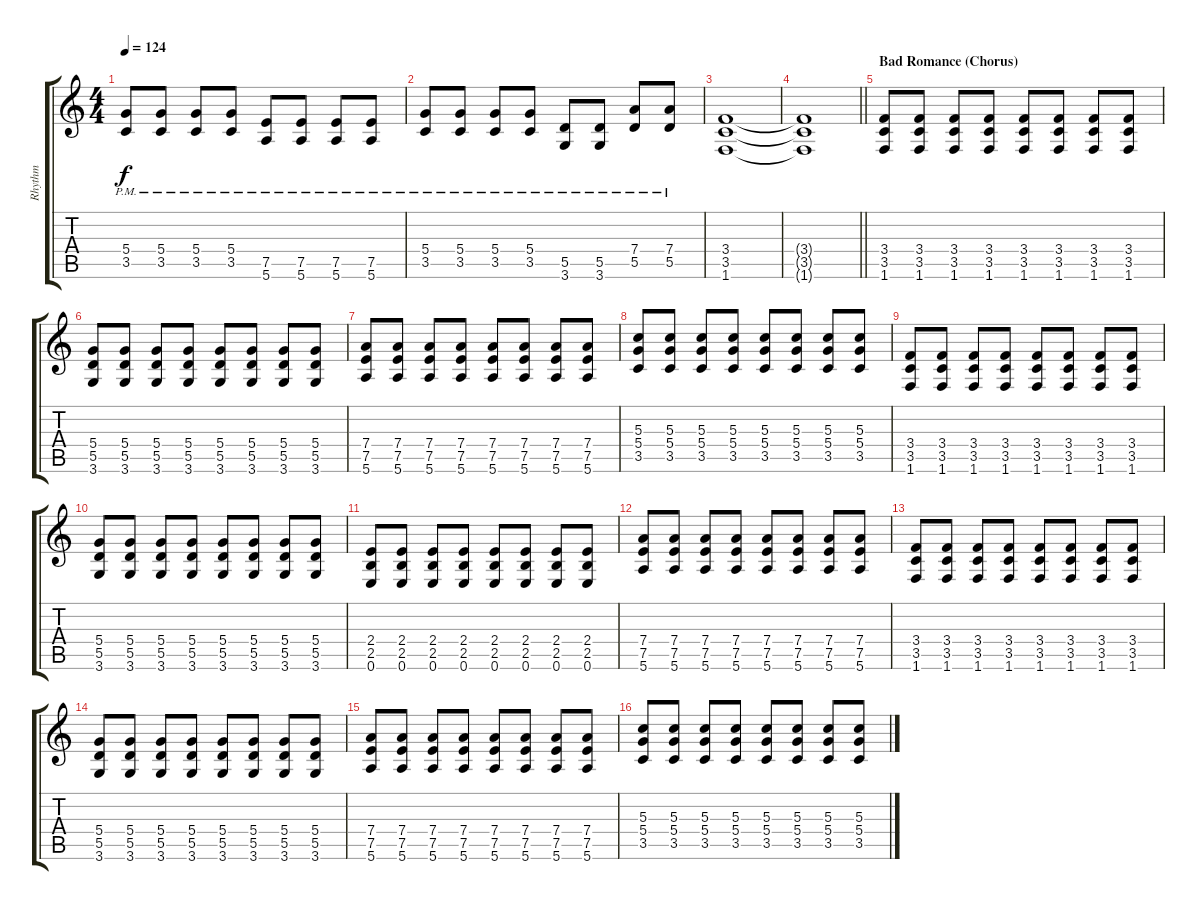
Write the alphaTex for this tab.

\track ("Rhythm" "Rhythm") {instrument distortionguitar}
\staff {score tabs}
\tuning (E4 B3 G3 D3 A2 E2) {hide}
\ts (4 4)
\tempo 124
\clef g2
\ks c
(5.4{pm} 3.5{pm}).8{dy f} (5.4{pm} 3.5{pm}).8 (5.4{pm} 3.5{pm}).8 (5.4{pm} 3.5{pm}).8 (7.5{pm} 5.6{pm}).8 (7.5{pm} 5.6{pm}).8 (7.5{pm} 5.6{pm}).8 (7.5{pm} 5.6{pm}).8 |
(5.4{pm} 3.5{pm}).8 (5.4{pm} 3.5{pm}).8 (5.4{pm} 3.5{pm}).8 (5.4{pm} 3.5{pm}).8 (5.5{pm} 3.6{pm}).8 (5.5{pm} 3.6{pm}).8 (7.4 5.5{pm}).8 (7.4 5.5{pm}).8 |
(3.4 3.5 1.6).1 |
\barLineRight lightlight
(3.4{t} 3.5{t} 1.6{t}).1 |
\section ("" "Bad Romance (Chorus)")
(3.4 3.5 1.6).8 (3.4 3.5 1.6).8 (3.4 3.5 1.6).8 (3.4 3.5 1.6).8 (3.4 3.5 1.6).8 (3.4 3.5 1.6).8 (3.4 3.5 1.6).8 (3.4 3.5 1.6).8 |
(5.4 5.5 3.6).8 (5.4 5.5 3.6).8 (5.4 5.5 3.6).8 (5.4 5.5 3.6).8 (5.4 5.5 3.6).8 (5.4 5.5 3.6).8 (5.4 5.5 3.6).8 (5.4 5.5 3.6).8 |
(7.4 7.5 5.6).8 (7.4 7.5 5.6).8 (7.4 7.5 5.6).8 (7.4 7.5 5.6).8 (7.4 7.5 5.6).8 (7.4 7.5 5.6).8 (7.4 7.5 5.6).8 (7.4 7.5 5.6).8 |
(5.3 5.4 3.5).8 (5.3 5.4 3.5).8 (5.3 5.4 3.5).8 (5.3 5.4 3.5).8 (5.3 5.4 3.5).8 (5.3 5.4 3.5).8 (5.3 5.4 3.5).8 (5.3 5.4 3.5).8 |
(3.4 3.5 1.6).8 (3.4 3.5 1.6).8 (3.4 3.5 1.6).8 (3.4 3.5 1.6).8 (3.4 3.5 1.6).8 (3.4 3.5 1.6).8 (3.4 3.5 1.6).8 (3.4 3.5 1.6).8 |
(5.4 5.5 3.6).8 (5.4 5.5 3.6).8 (5.4 5.5 3.6).8 (5.4 5.5 3.6).8 (5.4 5.5 3.6).8 (5.4 5.5 3.6).8 (5.4 5.5 3.6).8 (5.4 5.5 3.6).8 |
(2.4 2.5 0.6).8 (2.4 2.5 0.6).8 (2.4 2.5 0.6).8 (2.4 2.5 0.6).8 (2.4 2.5 0.6).8 (2.4 2.5 0.6).8 (2.4 2.5 0.6).8 (2.4 2.5 0.6).8 |
(7.4 7.5 5.6).8 (7.4 7.5 5.6).8 (7.4 7.5 5.6).8 (7.4 7.5 5.6).8 (7.4 7.5 5.6).8 (7.4 7.5 5.6).8 (7.4 7.5 5.6).8 (7.4 7.5 5.6).8 |
(3.4 3.5 1.6).8 (3.4 3.5 1.6).8 (3.4 3.5 1.6).8 (3.4 3.5 1.6).8 (3.4 3.5 1.6).8 (3.4 3.5 1.6).8 (3.4 3.5 1.6).8 (3.4 3.5 1.6).8 |
(5.4 5.5 3.6).8 (5.4 5.5 3.6).8 (5.4 5.5 3.6).8 (5.4 5.5 3.6).8 (5.4 5.5 3.6).8 (5.4 5.5 3.6).8 (5.4 5.5 3.6).8 (5.4 5.5 3.6).8 |
(7.4 7.5 5.6).8 (7.4 7.5 5.6).8 (7.4 7.5 5.6).8 (7.4 7.5 5.6).8 (7.4 7.5 5.6).8 (7.4 7.5 5.6).8 (7.4 7.5 5.6).8 (7.4 7.5 5.6).8 |
(5.3 5.4 3.5).8 (5.3 5.4 3.5).8 (5.3 5.4 3.5).8 (5.3 5.4 3.5).8 (5.3 5.4 3.5).8 (5.3 5.4 3.5).8 (5.3 5.4 3.5).8 (5.3 5.4 3.5).8
